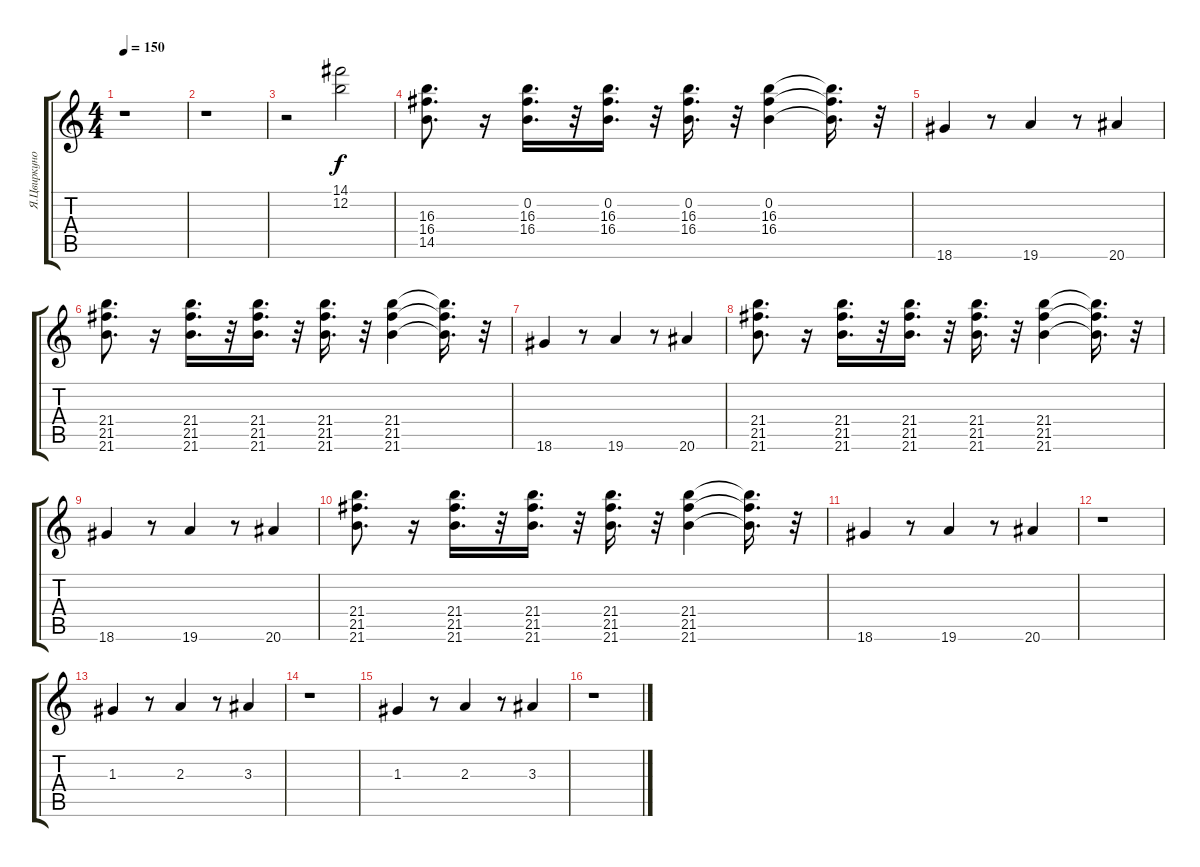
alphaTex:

\track ("Я.Цвиркунов" "Я.Цвиркуно") {instrument distortionguitar}
\staff {score tabs}
\tuning (E4 B3 G3 D3 A2 D2) {hide}
\ts (4 4)
\tempo 150
\clef g2
\ks c
r.1{dy f instrument distortionguitar} |
r.1 |
r.2 (14.1 12.2).2 |
(16.3 16.4 14.5).8{d} r.16 (0.2 16.3 16.4).16{d} r.32 (0.2 16.3 16.4).16{d} r.32 (0.2 16.3 16.4).16{d} r.32 (0.2 16.3 16.4).4 (0.2{t} 16.3{t} 16.4{t}).16{d} r.32 |
18.6.4 r.8 19.6.4 r.8 20.6.4 |
(21.4 21.5 21.6).8{d} r.16 (21.4 21.5 21.6).16{d} r.32 (21.4 21.5 21.6).16{d} r.32 (21.4 21.5 21.6).16{d} r.32 (21.4 21.5 21.6).4 (21.4{t} 21.5{t} 21.6{t}).16{d} r.32 |
18.6.4 r.8 19.6.4 r.8 20.6.4 |
(21.4 21.5 21.6).8{d} r.16 (21.4 21.5 21.6).16{d} r.32 (21.4 21.5 21.6).16{d} r.32 (21.4 21.5 21.6).16{d} r.32 (21.4 21.5 21.6).4 (21.4{t} 21.5{t} 21.6{t}).16{d} r.32 |
18.6.4 r.8 19.6.4 r.8 20.6.4 |
(21.4 21.5 21.6).8{d} r.16 (21.4 21.5 21.6).16{d} r.32 (21.4 21.5 21.6).16{d} r.32 (21.4 21.5 21.6).16{d} r.32 (21.4 21.5 21.6).4 (21.4{t} 21.5{t} 21.6{t}).16{d} r.32 |
18.6.4 r.8 19.6.4 r.8 20.6.4 |
r.1 |
1.3.4 r.8 2.3.4 r.8 3.3.4 |
r.1 |
1.3.4 r.8 2.3.4 r.8 3.3.4 |
r.1
